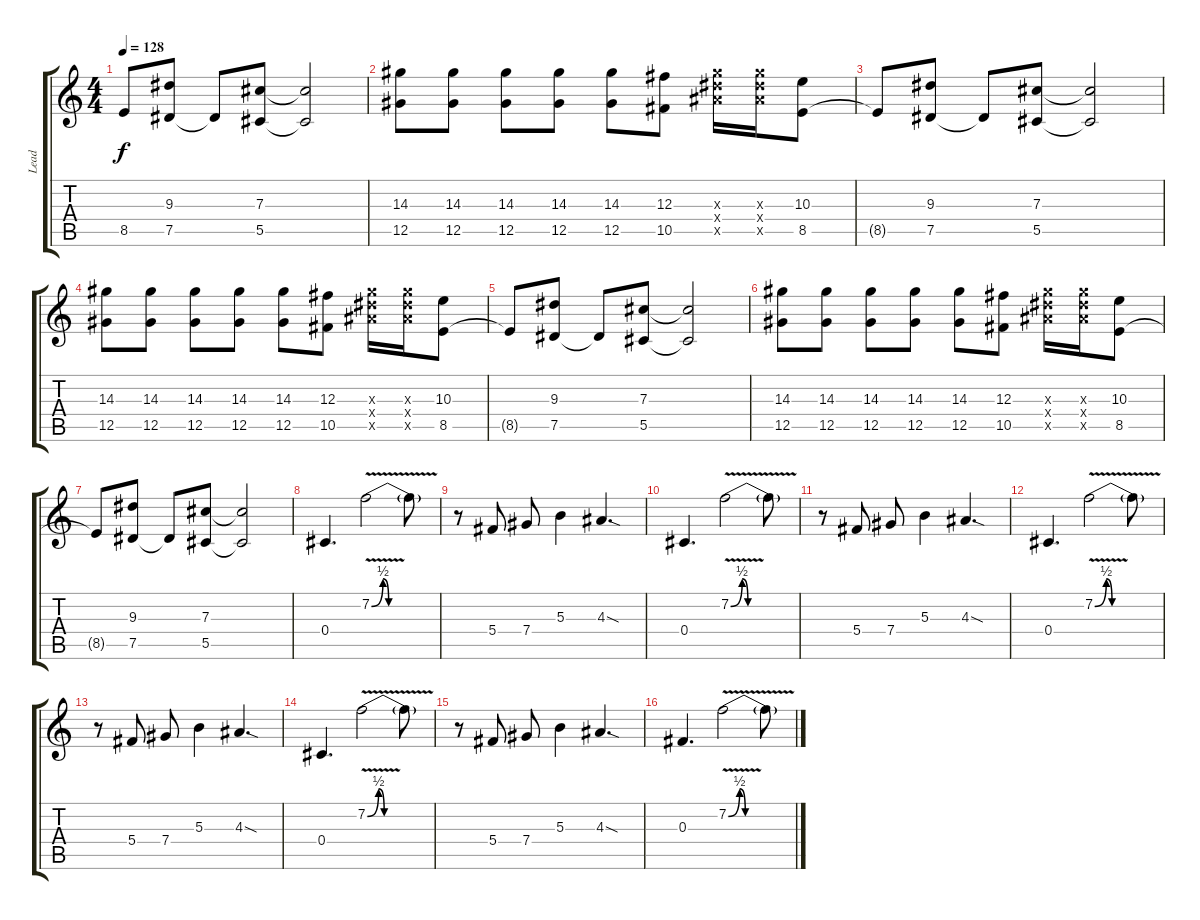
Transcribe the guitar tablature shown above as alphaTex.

\track ("Lead" "Lead") {instrument overdrivenguitar}
\staff {score tabs}
\tuning (Eb4 Bb3 Gb3 Db3 Ab2 Eb2) {hide}
\ts (4 4)
\tempo 128
\clef g2
\ks c
8.5{t}.8{dy f} (9.3 7.5).8 7.5{t}.8 (7.3 5.5).8 (7.3{t} 5.5{t}).2 |
(14.3 12.5).8 (14.3 12.5).8 (14.3 12.5).8 (14.3 12.5).8 (14.3 12.5).8 (12.3 10.5).8 (14.3{x} 14.4{x} 14.5{x}).16 (14.3{x} 14.4{x} 14.5{x}).16 (10.3 8.5).8 |
8.5{t}.8 (9.3 7.5).8 7.5{t}.8 (7.3 5.5).8 (7.3{t} 5.5{t}).2 |
(14.3 12.5).8 (14.3 12.5).8 (14.3 12.5).8 (14.3 12.5).8 (14.3 12.5).8 (12.3 10.5).8 (14.3{x} 14.4{x} 14.5{x}).16 (14.3{x} 14.4{x} 14.5{x}).16 (10.3 8.5).8 |
8.5{t}.8 (9.3 7.5).8 7.5{t}.8 (7.3 5.5).8 (7.3{t} 5.5{t}).2 |
(14.3 12.5).8 (14.3 12.5).8 (14.3 12.5).8 (14.3 12.5).8 (14.3 12.5).8 (12.3 10.5).8 (14.3{x} 14.4{x} 14.5{x}).16 (14.3{x} 14.4{x} 14.5{x}).16 (10.3 8.5).8 |
8.5{t}.8 (9.3 7.5).8 7.5{t}.8 (7.3 5.5).8 (7.3{t} 5.5{t}).2 |
0.4.4{d} 7.2{be (custom 0 0 10 2 15 0 29 0 41 0 60 0) v}.2 7.2{t}.8 |
r.8 5.4.8 7.4.8 5.3.4 4.3{sod}.4{d} |
0.4.4{d} 7.2{be (custom 0 0 10 2 15 0 29 0 41 0 60 0) v}.2 7.2{t}.8 |
r.8 5.4.8 7.4.8 5.3.4 4.3{sod}.4{d} |
0.4.4{d} 7.2{be (custom 0 0 10 2 15 0 29 0 41 0 60 0) v}.2 7.2{t}.8 |
r.8 5.4.8 7.4.8 5.3.4 4.3{sod}.4{d} |
0.4.4{d} 7.2{be (custom 0 0 10 2 15 0 29 0 41 0 60 0) v}.2 7.2{t}.8 |
r.8 5.4.8 7.4.8 5.3.4 4.3{sod}.4{d} |
0.3.4{d} 7.2{be (custom 0 0 10 2 15 0 29 0 41 0 60 0) v}.2 7.2{t}.8
